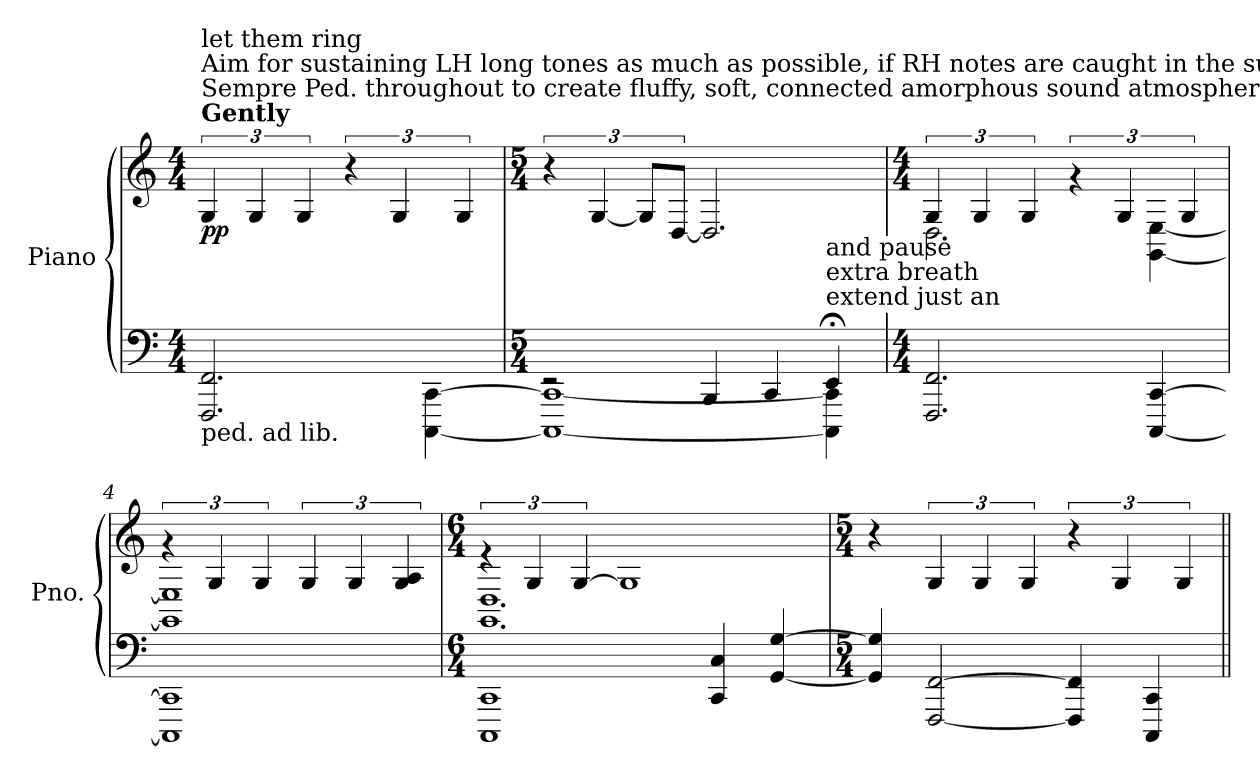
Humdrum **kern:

**kern	**kern	**dynam
*part1	*part1	*part1
*staff2	*staff1	*staff1/2
*I"Piano	*	*
*I'Pno.	*	*
*clefF4	*clefG2	*
*k[]	*k[]	*
*M4/4	*M4/4	*
*MM70	*MM70	*
=1	=1	=1
!	!LO:TX:a:B:t=Gently	!
!	!LO:TX:a:t=Sempre Ped. throughout to create fluffy, soft, connected amorphous sound atmosphere	!
!	!LO:TX:a:t=Aim for sustaining LH long tones as much as possible, if RH notes are caught in the sus.	!
!	!LO:TX:a:t=let them ring	!
!LO:TX:b:t=ped. ad lib.	!	!
!	!	!LO:DY:b
2.FFF/ 2.FF/	6G/	pp
.	6G/	.
.	6G/	.
.	6r	.
.	6G/	.
[4CCC\ [4CC\	.	.
.	6G/	.
=2	=2	=2
*M5/4	*M5/4	*
*^	*	*
2rEE	1CCC_ 1CC_	6r	.
.	.	[6G/	.
.	.	12G/L]	.
.	.	[12D/J	.
4BBB/	.	2.D/]	.
4CC/	.	.	.
!LO:TX:a:t=extend just an	!	!	!
!LO:TX:a:t=extra breath	!	!	!
!LO:TX:a:t=and pause	!	!	!
4EE;</	4CCC\] 4CC\]	.	.
*v	*v	*	*
=3	=3	=3
*M4/4	*M4/4	*
*	*^	*
2.FFF/ 2.FF/	6G/	2.D\	.
.	6G/	.	.
.	6G/	.	.
.	6rg	.	.
.	6G/	.	.
[4CCC/ [4CC/	.	[4GG\ [4E\	.
.	6G/	.	.
=4	=4	=4	=4
1CCC] 1CC]	6rg	1GG] 1E]	.
.	6G/	.	.
.	6G/	.	.
.	6G/	.	.
.	6G/	.	.
.	6G/ 6A/	.	.
!!LO:LB:g=z	!!
=5	=5	=5	=5
*M6/4	*M6/4	*	*
1CCC 1CC	6re	1.GG 1.D	.
.	6G/	.	.
.	[6G/	.	.
.	1G]	.	.
4CC/ 4C/	.	.	.
[4GG/ [4G/	.	.	.
*	*v	*v	*
=6	=6	=6
*M5/4	*M5/4	*
4GG/] 4G/]	4r	.
[2FFF/ [2FF/	6G/	.
.	6G/	.
.	6G/	.
4FFF/] 4FF/]	6r	.
.	6G/	.
4CCC/ 4CC/	.	.
.	6G/	.
=||	=||	=||
*-	*-	*-
